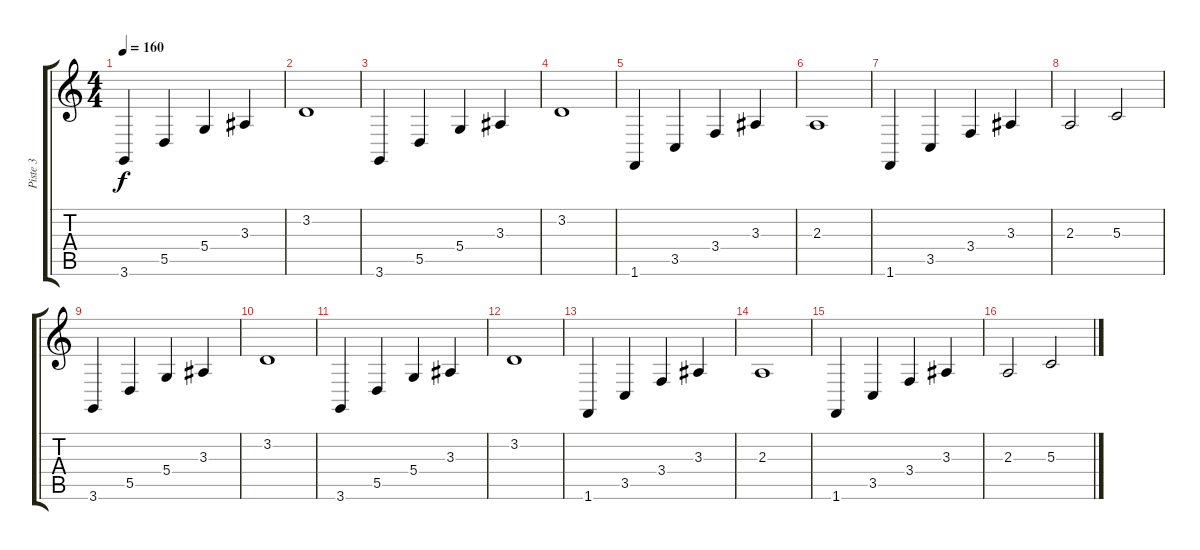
\track ("Piste 3" "Piste 3") {instrument fx4atmosphere}
\staff {score tabs}
\tuning (E4 B3 G3 D3 A2 E2) {hide}
\ts (4 4)
\tempo 160
\clef g2
\ks c
3.6.4{dy f} 5.5.4 5.4.4 3.3.4 |
3.2.1 |
3.6.4 5.5.4 5.4.4 3.3.4 |
3.2.1 |
1.6.4 3.5.4 3.4.4 3.3.4 |
2.3.1 |
1.6.4 3.5.4 3.4.4 3.3.4 |
2.3.2 5.3.2 |
3.6.4 5.5.4 5.4.4 3.3.4 |
3.2.1 |
3.6.4 5.5.4 5.4.4 3.3.4 |
3.2.1 |
1.6.4 3.5.4 3.4.4 3.3.4 |
2.3.1 |
1.6.4 3.5.4 3.4.4 3.3.4 |
2.3.2 5.3.2
